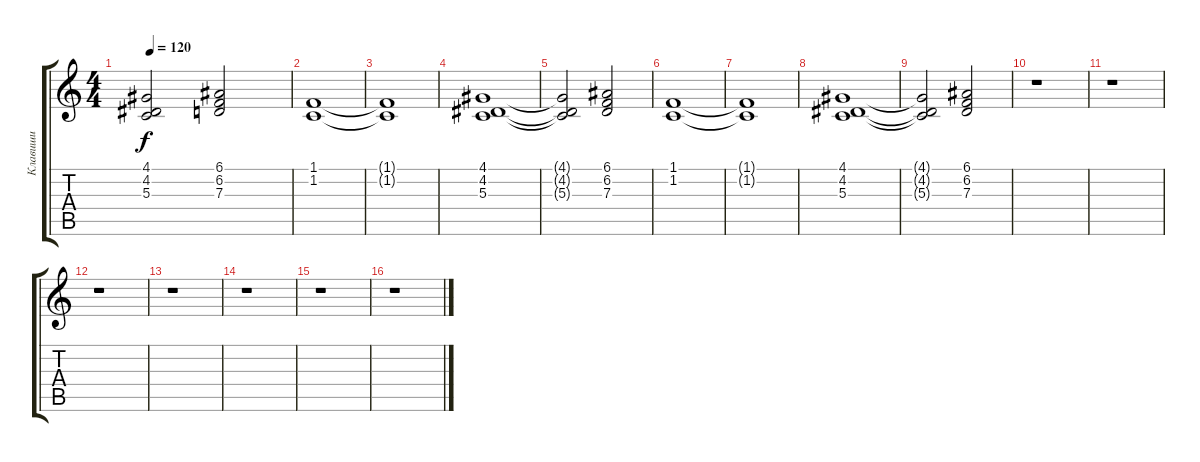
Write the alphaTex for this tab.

\track ("Клавиши" "Клавиши") {instrument choiraahs}
\staff {score tabs}
\tuning (E4 B3 G3 D3 A2 E2) {hide}
\ts (4 4)
\tempo 120
\clef g2
\ks c
(4.1{t} 4.2{t} 5.3{t}).2{dy f} (6.1 6.2 7.3).2 |
(1.1 1.2).1 |
(1.1{t} 1.2{t}).1 |
(4.1 4.2 5.3).1 |
(4.1{t} 4.2{t} 5.3{t}).2 (6.1 6.2 7.3).2 |
(1.1 1.2).1 |
(1.1{t} 1.2{t}).1 |
(4.1 4.2 5.3).1 |
(4.1{t} 4.2{t} 5.3{t}).2 (6.1 6.2 7.3).2 |
r.1 |
r.1 |
r.1 |
r.1 |
r.1 |
r.1 |
r.1
